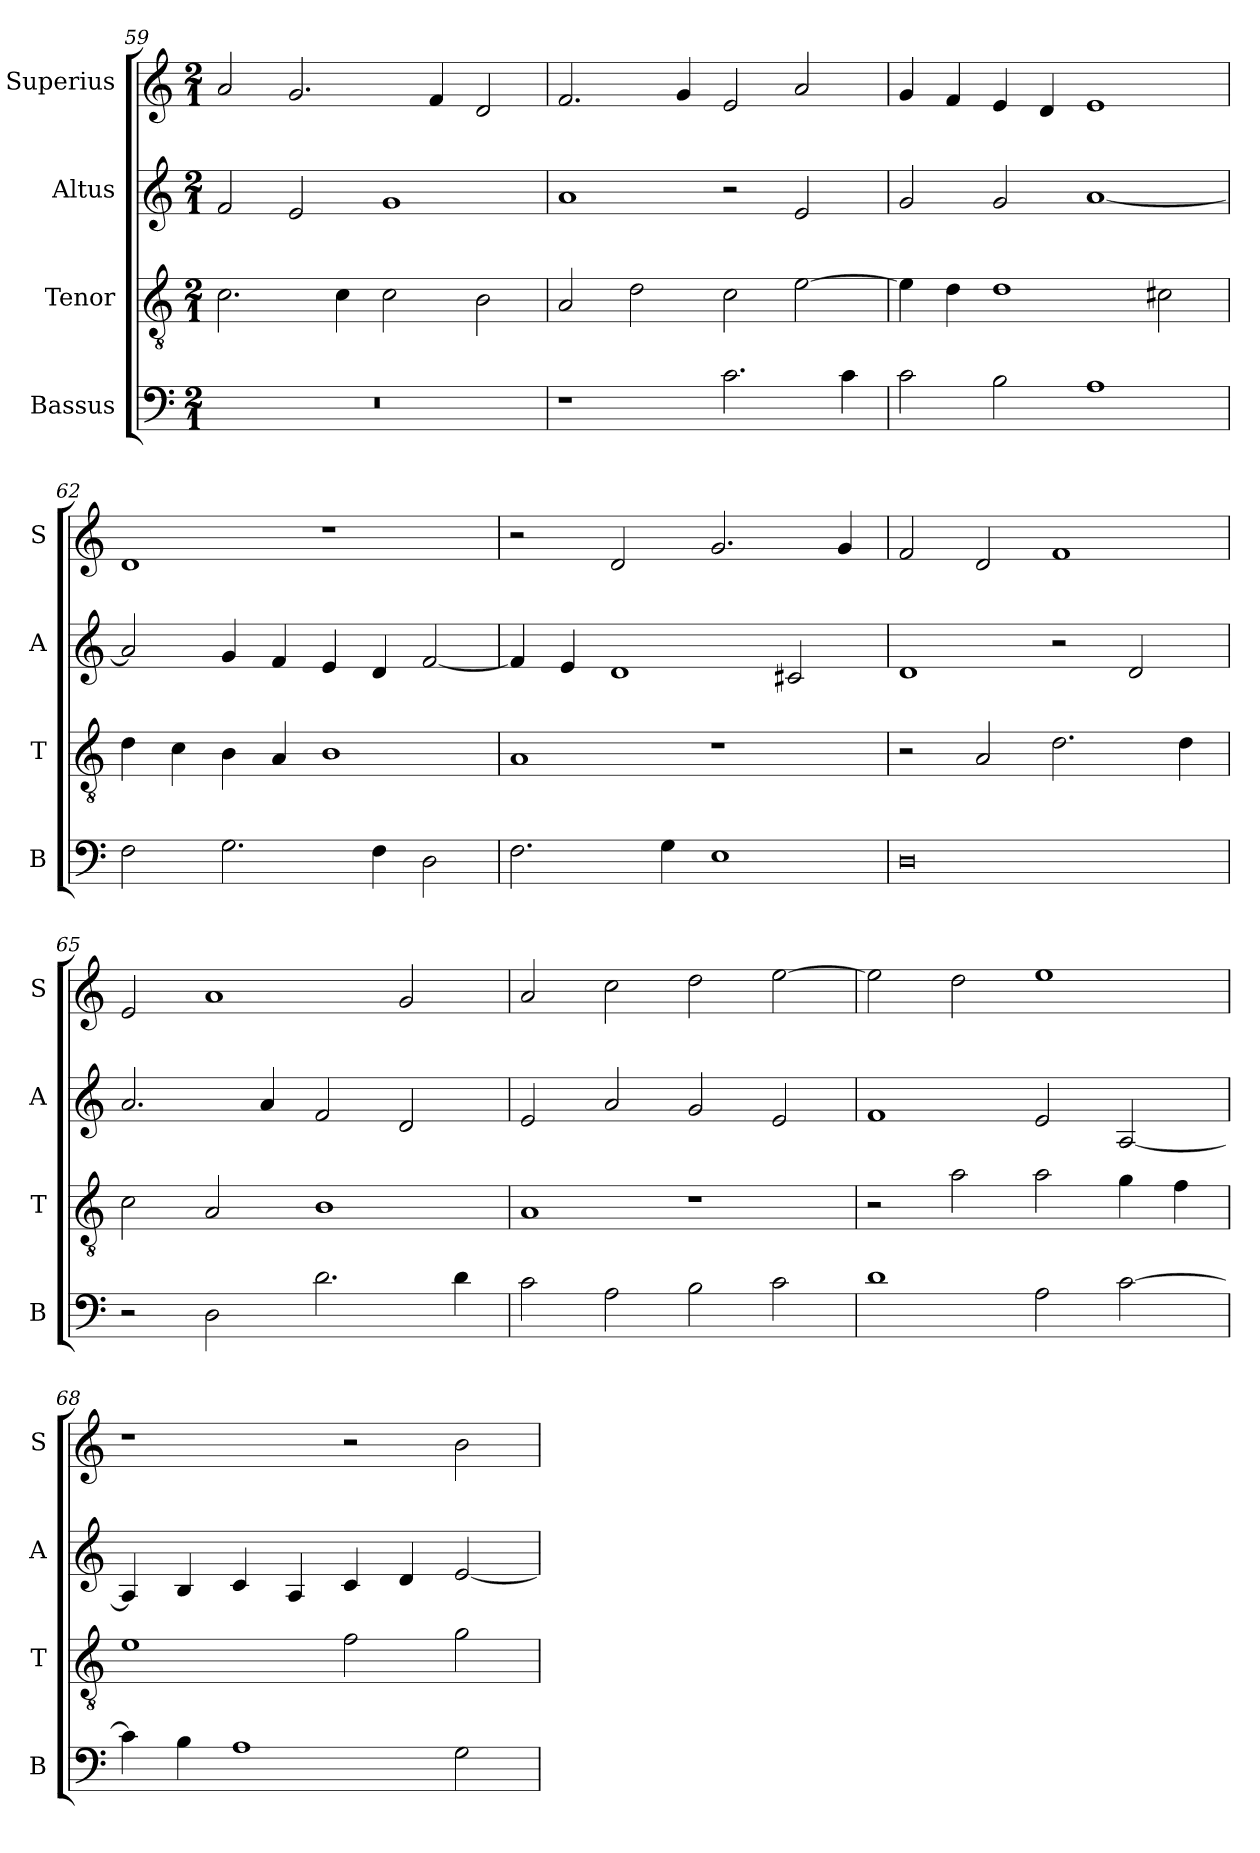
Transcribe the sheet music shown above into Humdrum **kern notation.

**kern	**kern	**kern	**kern
*part4	*part3	*part2	*part1
*staff4	*staff3	*staff2	*staff1
*I"Bassus	*I"Tenor	*I"Altus	*I"Superius
*I'B	*I'T	*I'A	*I'S
*clefF4	*clefGv2	*clefG2	*clefG2
*k[]	*k[]	*k[]	*k[]
*C:	*C:	*C:	*C:
*M2/1	*M2/1	*M2/1	*M2/1
=59	=59	=59	=59
0r	2.c	2f	2a
.	.	2e	2.g
.	4c	.	.
.	2c	1g	.
.	.	.	4f
.	2B	.	2d
=60	=60	=60	=60
1r	2A	1a	2.f
.	2d	.	.
.	.	.	4g
2.c	2c	2r	2e
.	[2e	2e	2a
4c	.	.	.
=61	=61	=61	=61
2c	4e]	2g	4g
.	4d	.	4f
2B	1d	2g	4e
.	.	.	4d
1A	.	[1a	1e
.	2c#X	.	.
=62	=62	=62	=62
2F	4d	2a]	1d
.	4c	.	.
2.G	4B	4g	.
.	4A	4f	.
.	1B	4e	1r
4F	.	4d	.
2D	.	[2f	.
=63	=63	=63	=63
2.F	1A	4f]	2r
.	.	4e	.
.	.	1d	2d
4G	.	.	.
1E	1r	.	2.g
.	.	2c#X	.
.	.	.	4g
=64	=64	=64	=64
0D	2r	1d	2f
.	2A	.	2d
.	2.d	2r	1f
.	.	2d	.
.	4d	.	.
=65	=65	=65	=65
2r	2c	2.a	2e
2D	2A	.	1a
.	.	4a	.
2.d	1B	2f	.
.	.	2d	2g
4d	.	.	.
=66	=66	=66	=66
2c	1A	2e	2a
2A	.	2a	2cc
2B	1r	2g	2dd
2c	.	2e	[2ee
=67	=67	=67	=67
1d	2r	1f	2ee]
.	2a	.	2dd
2A	2a	2e	1ee
[2c	4g	[2A	.
.	4f	.	.
=68	=68	=68	=68
4c]	1e	4A]	1r
4B	.	4B	.
1A	.	4c	.
.	.	4A	.
.	2f	4c	2r
.	.	4d	.
2G	2g	[2e	2b
=	=	=	=
*-	*-	*-	*-
